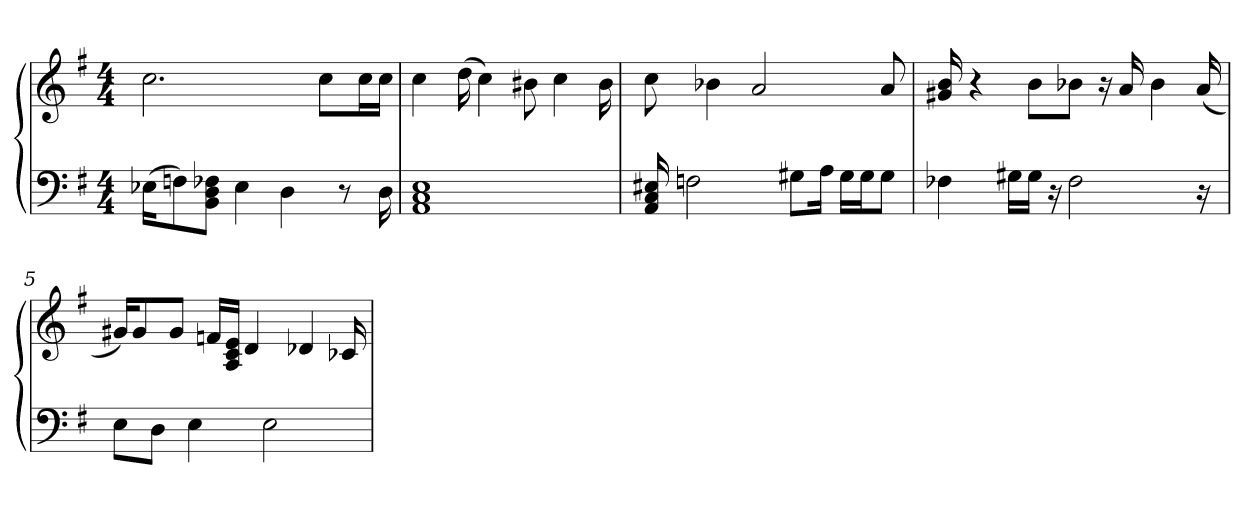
**kern	**kern
*part1	*part1
*staff2	*staff1
*clefF4	*clefG2
*k[f#]	*k[f#]
*M4/4	*M4/4
=1	=1
(16E-X\KL	2.cc
8Fn\)	.
8BB\ 8D\ 8F-X\J	.
4E-	.
4D	.
.	8cc\L
8r	.
.	16cc\L
16D	16cc\JJ
=2	=2
1AA 1C 1E	4cc
.	(16dd
.	4cc)
.	8b#X
.	4cc
.	16b#
=3	=3
16AA 16C 16E#X	8cc
2Fn	.
.	4b-X
.	2a
8G#X\L	.
16A\Jk	.
16G#\LL	.
16G#\J	.
8G#\J	8a
=4	=4
4F-X	16g#X 16b
.	4r
16G#X\LL	.
16G#\JJ	8b\L
16r	.
2F-	8b-X\J
.	16r
.	16a
.	4b-
16r	(16a
=5	=5
8E\L	16g#X/KL)
.	8g#/
8D\J	.
.	8g#/J
4E	.
.	16fn/LL
.	16A/ 16c/ 16e/JJ
.	4d
2E	.
.	4d-X
.	16c-X
=	=
*-	*-
